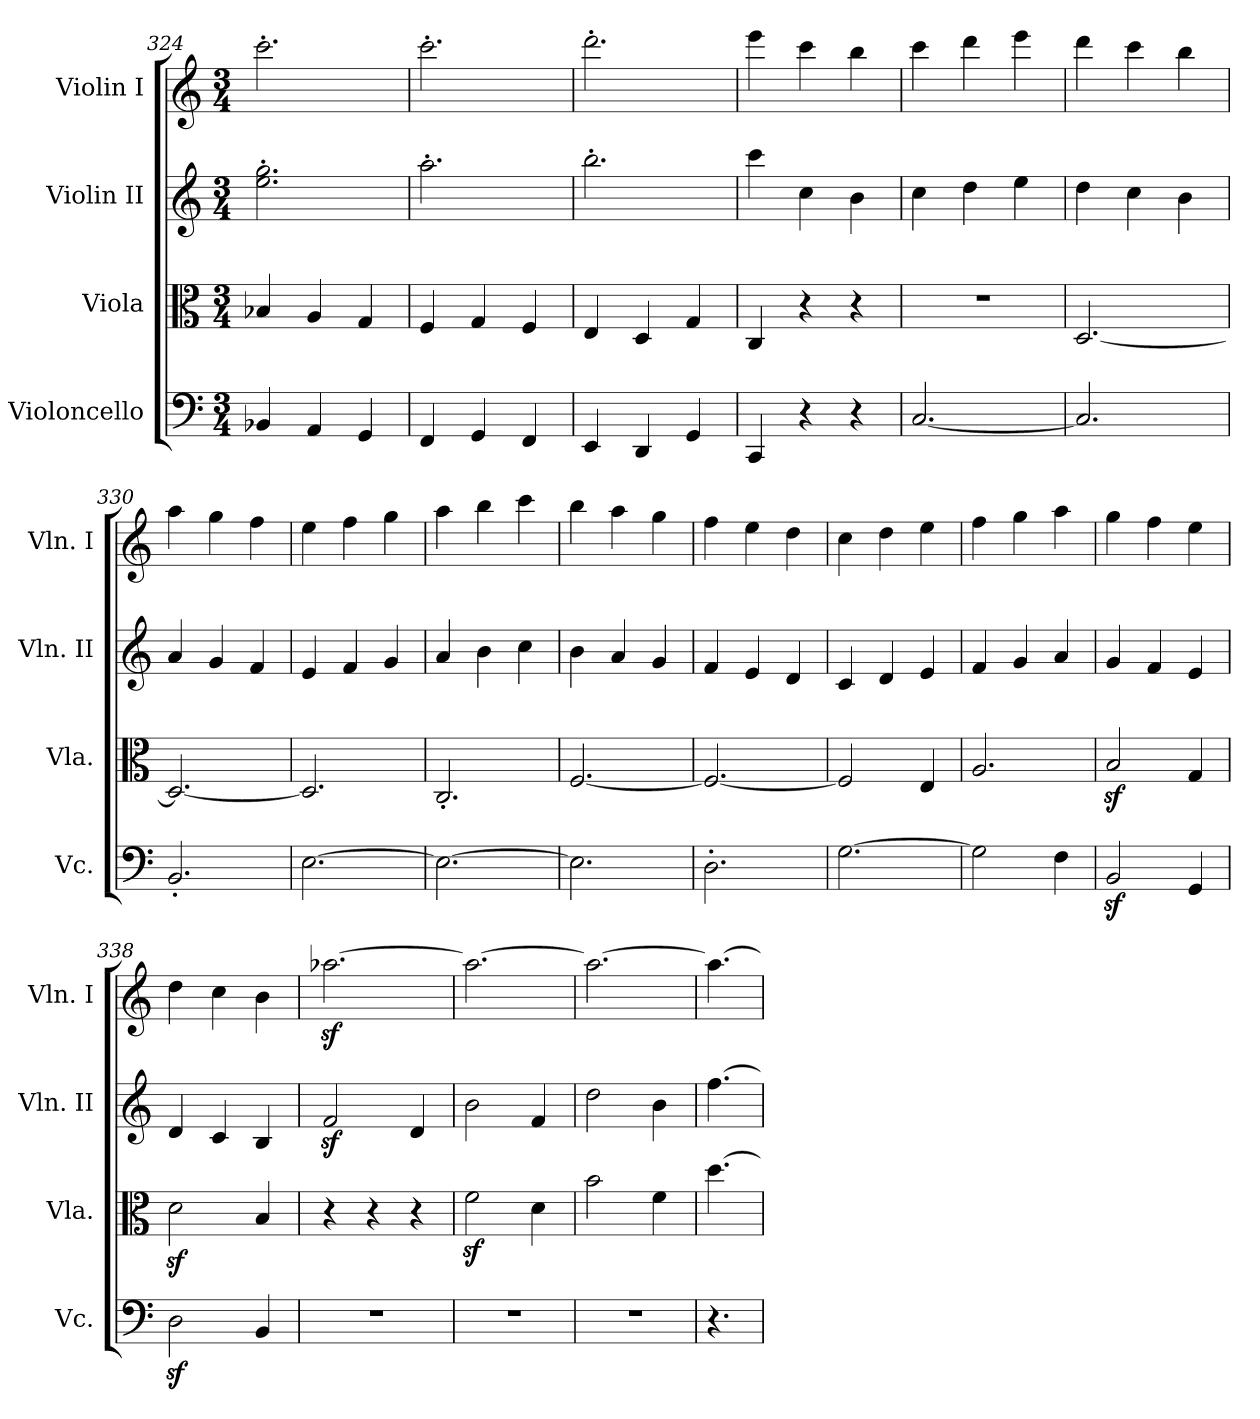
**kern	**kern	**kern	**kern
*part4	*part3	*part2	*part1
*staff4	*staff3	*staff2	*staff1
*I"Violoncello	*I"Viola	*I"Violin II	*I"Violin I
*I'Vc.	*I'Vla.	*I'Vln. II	*I'Vln. I
*clefF4	*clefC3	*clefG2	*clefG2
*k[]	*k[]	*k[]	*k[]
*C:	*C:	*C:	*C:
*M3/4	*M3/4	*M3/4	*M3/4
=324	=324	=324	=324
4BB-X/	4B-X/	2.ee\' 2.gg\'	2.ccc'\
4AA/	4A/	.	.
4GG/	4G/	.	.
=325	=325	=325	=325
4FF/	4F/	2.aa'\	2.ccc'\
4GG/	4G/	.	.
4FF/	4F/	.	.
=326	=326	=326	=326
4EE/	4E/	2.bb'\	2.ddd'\
4DD/	4D/	.	.
4GG/	4G/	.	.
=327	=327	=327	=327
4CC/	4C/	4ccc\	4eee\
4r	4r	4cc\	4ccc\
4r	4r	4b\	4bb\
=328	=328	=328	=328
[2.C/	2.r	4cc\	4ccc\
.	.	4dd\	4ddd\
.	.	4ee\	4eee\
=329	=329	=329	=329
2.C/]	[2.D/	4dd\	4ddd\
.	.	4cc\	4ccc\
.	.	4b\	4bb\
=330	=330	=330	=330
2.BB'/	2.D/_	4a/	4aa\
.	.	4g/	4gg\
.	.	4f/	4ff\
=331	=331	=331	=331
[2.E\	2.D/]	4e/	4ee\
.	.	4f/	4ff\
.	.	4g/	4gg\
=332	=332	=332	=332
2.E\_	2.C'/	4a/	4aa\
.	.	4b\	4bb\
.	.	4cc\	4ccc\
=333	=333	=333	=333
2.E\]	[2.F/	4b\	4bb\
.	.	4a/	4aa\
.	.	4g/	4gg\
=334	=334	=334	=334
2.D'\	2.F/_	4f/	4ff\
.	.	4e/	4ee\
.	.	4d/	4dd\
=335	=335	=335	=335
[2.G\	2F/]	4c/	4cc\
.	.	4d/	4dd\
.	4E/	4e/	4ee\
=336	=336	=336	=336
2G\]	2.A/	4f/	4ff\
.	.	4g/	4gg\
4F\	.	4a/	4aa\
=337	=337	=337	=337
2BBz</	2Bz</	4g/	4gg\
.	.	4f/	4ff\
4GG/	4G/	4e/	4ee\
=338	=338	=338	=338
2Dz<\	2dz<\	4d/	4dd\
.	.	4c/	4cc\
4BB/	4B/	4B/	4b\
=339	=339	=339	=339
2.r	4r	2fz</	[2.aa-Xz<\
.	4r	.	.
.	4r	4d/	.
=340	=340	=340	=340
2.r	2fz<\	2b\	2.aa-\_
.	4d\	4f/	.
=341	=341	=341	=341
2.r	2b\	2dd\	2.aa-\_
.	4f\	4b\	.
=342	=342	=342	=342
4.r	[4.dd\	[4.ff\	4.aa-\_
=	=	=	=
*-	*-	*-	*-
